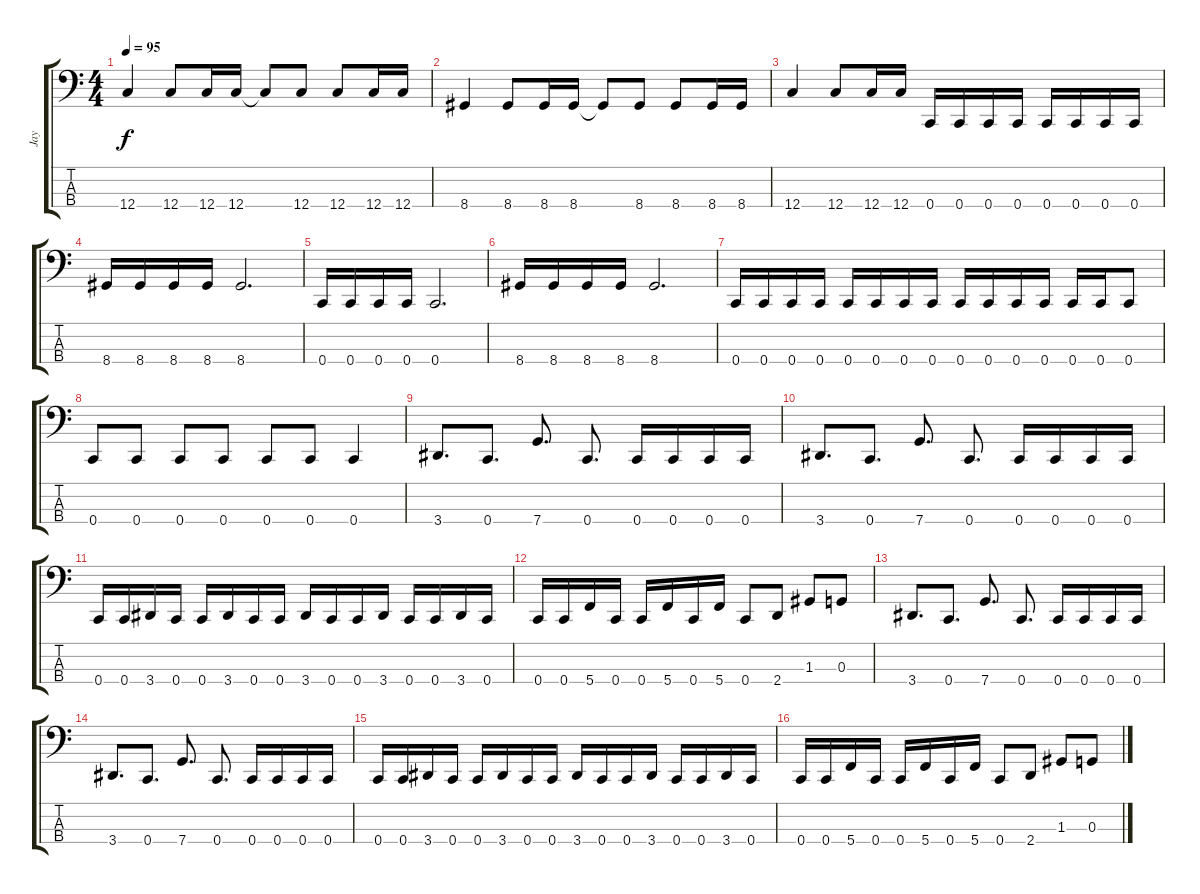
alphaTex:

\track ("Jay" "Jay") {instrument electricbasspick}
\staff {score tabs}
\tuning (F2 C2 G1 C1) {hide}
\ts (4 4)
\tempo 95
\clef f4
\ks c
12.4.4{dy f} 12.4.8 12.4.16 12.4.16 12.4{t}.8 12.4.8 12.4.8 12.4.16 12.4.16 |
8.4.4 8.4.8 8.4.16 8.4.16 8.4{t}.8 8.4.8 8.4.8 8.4.16 8.4.16 |
12.4.4 12.4.8 12.4.16 12.4.16 0.4.16 0.4.16 0.4.16 0.4.16 0.4.16 0.4.16 0.4.16 0.4.16 |
8.4.16 8.4.16 8.4.16 8.4.16 8.4.2{d} |
0.4.16 0.4.16 0.4.16 0.4.16 0.4.2{d} |
8.4.16 8.4.16 8.4.16 8.4.16 8.4.2{d} |
0.4.16 0.4.16 0.4.16 0.4.16 0.4.16 0.4.16 0.4.16 0.4.16 0.4.16 0.4.16 0.4.16 0.4.16 0.4.16 0.4.16 0.4.8 |
0.4.8 0.4.8 0.4.8 0.4.8 0.4.8 0.4.8 0.4.4 |
3.4.8{d} 0.4.8{d} 7.4.8{d} 0.4.8{d} 0.4.16 0.4.16 0.4.16 0.4.16 |
3.4.8{d} 0.4.8{d} 7.4.8{d} 0.4.8{d} 0.4.16 0.4.16 0.4.16 0.4.16 |
0.4.16 0.4.16 3.4.16 0.4.16 0.4.16 3.4.16 0.4.16 0.4.16 3.4.16 0.4.16 0.4.16 3.4.16 0.4.16 0.4.16 3.4.16 0.4.16 |
0.4.16 0.4.16 5.4.16 0.4.16 0.4.16 5.4.16 0.4.16 5.4.16 0.4.8 2.4.8 1.3.8 0.3.8 |
3.4.8{d} 0.4.8{d} 7.4.8{d} 0.4.8{d} 0.4.16 0.4.16 0.4.16 0.4.16 |
3.4.8{d} 0.4.8{d} 7.4.8{d} 0.4.8{d} 0.4.16 0.4.16 0.4.16 0.4.16 |
0.4.16 0.4.16 3.4.16 0.4.16 0.4.16 3.4.16 0.4.16 0.4.16 3.4.16 0.4.16 0.4.16 3.4.16 0.4.16 0.4.16 3.4.16 0.4.16 |
0.4.16 0.4.16 5.4.16 0.4.16 0.4.16 5.4.16 0.4.16 5.4.16 0.4.8 2.4.8 1.3.8 0.3.8
